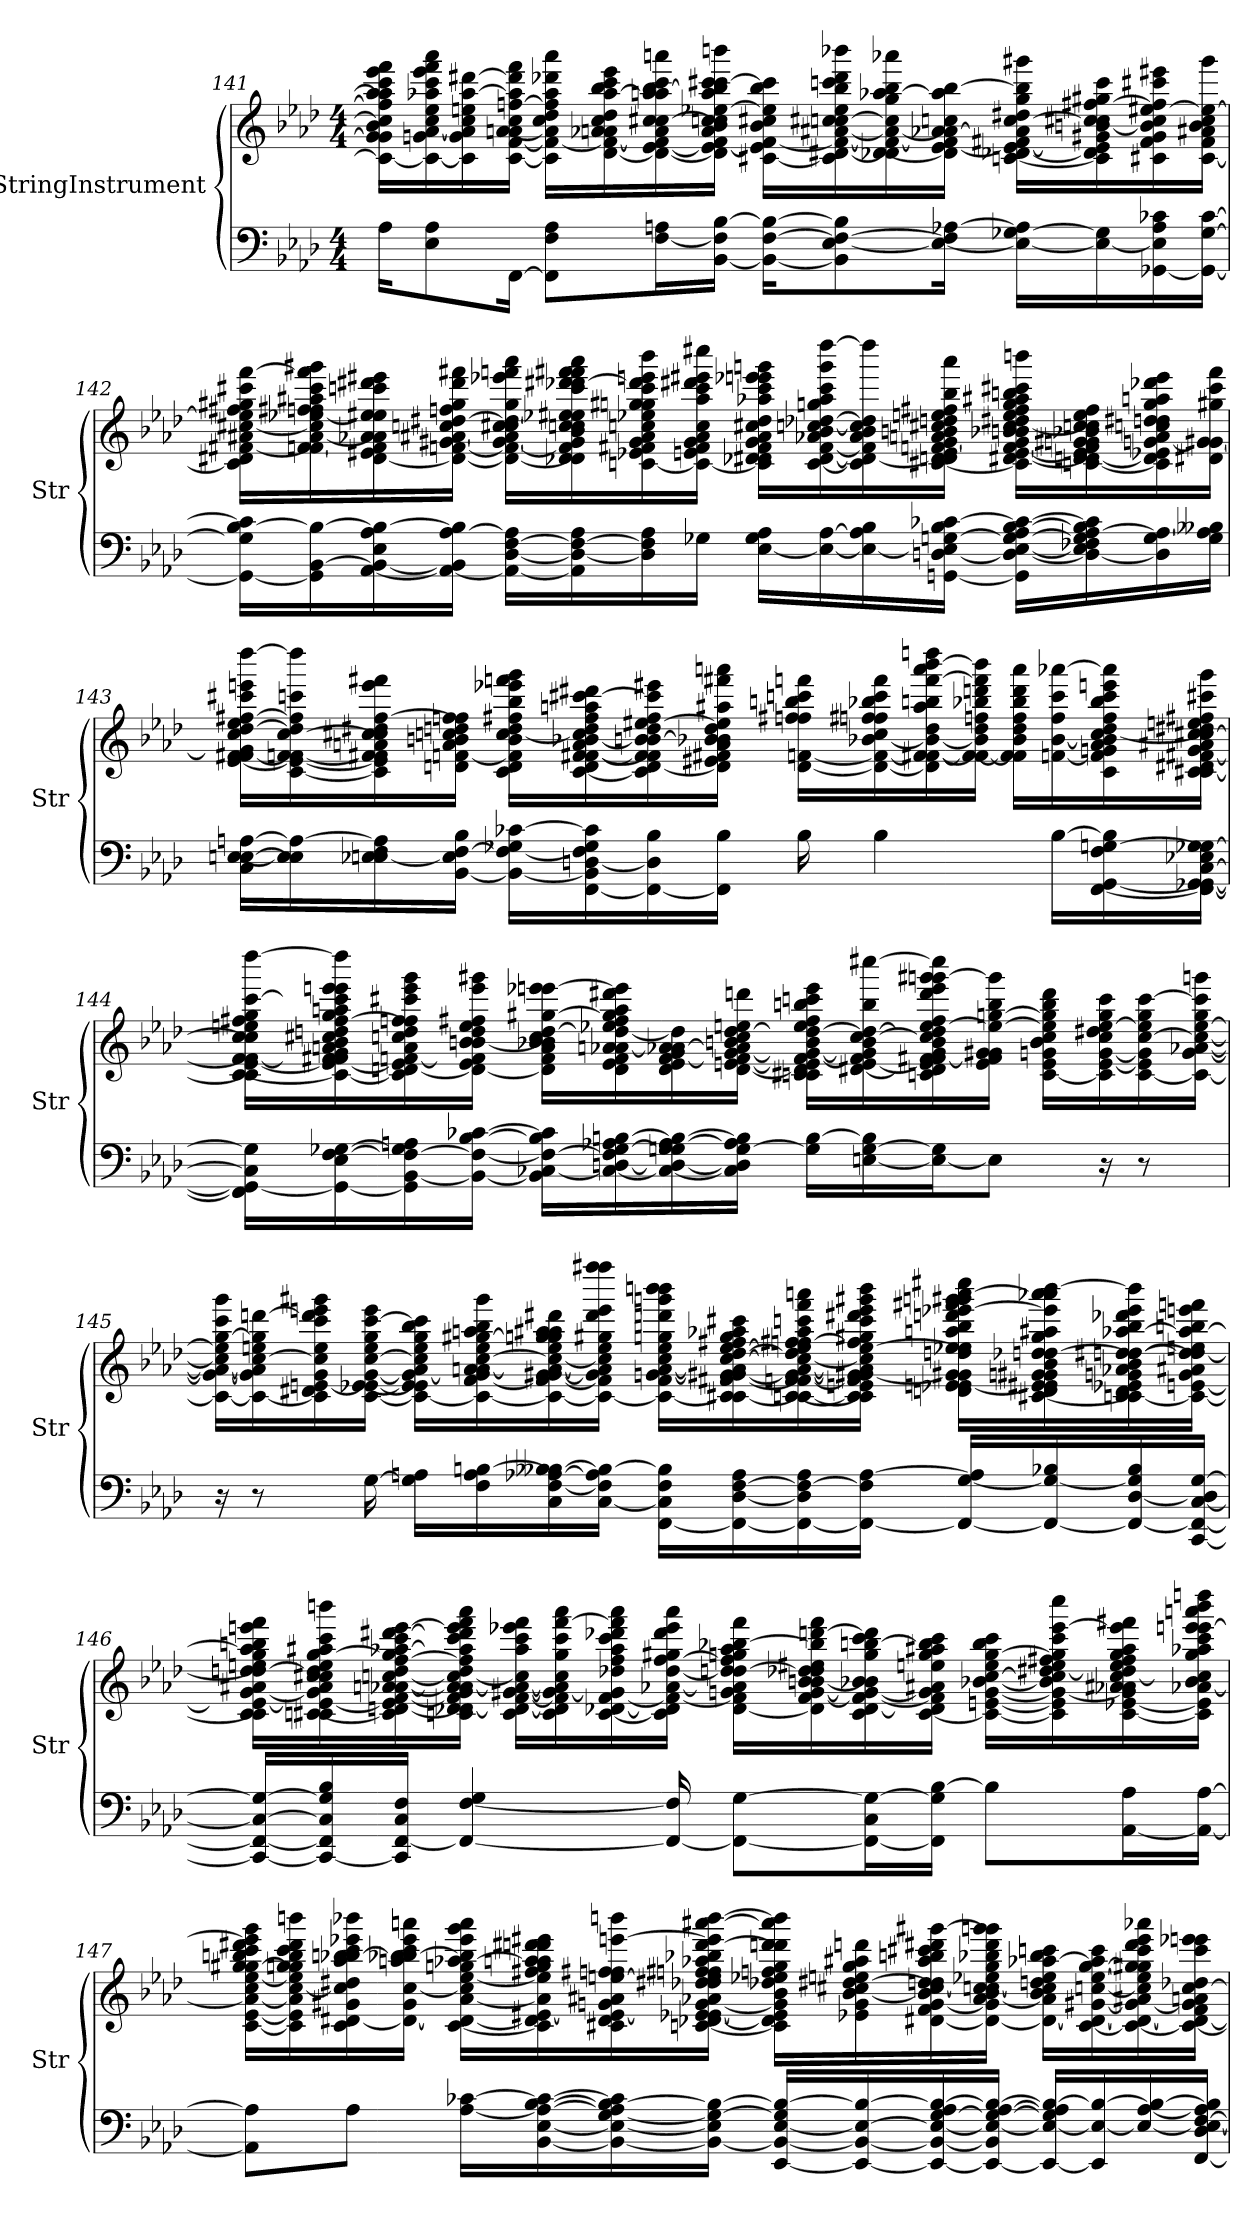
**kern	**kern
*part2	*part1
*staff2	*staff1
*I"StringInstrument	*I"StringInstrument
*I'Str	*I'Str
!!LO:PB:g=z
*clefF4	*clefG2
*k[b-e-a-d-]	*k[b-e-a-d-]
*M4/4	*M4/4
=141	=141
16A-\KL	16c\_ 16g\ 16g#\] 16b-\ 16cc\] 16ff#\] 16aa-\ 16aa#\] 16ccc\ 16eee-\ 16fff\LL
8E-\ 8A-\	16c\_ 16gn\ [16a-\ 16cc\ 16ee-\ 16aa-X\ 16ccc\ 16eee-\ 16fff\ 16aaa-\
.	16c\] 16g\ 16a-\] 16cc\ 16een\ [16aa-\ [16ddd#X\
[16FF\Jk	[16c\ [16f\ [16a-\ 16an\ 16cc\ [16ffn\ 16aa-\] 16ddd#\] 16fff\JJ
8FF\] 8F\ 8A-\L	16c\] 16f\_ 16a-\] 16cc\ 16dd-\ 16ff\] 16aa-\ 16ddd-X\ 16aaa-\LL
.	[16d-\ 16f\_ 16a-X\ 16an\ 16cc\ 16dd-\ [16aa-\ 16bb-\ 16ccc\ 16eee-\
[16F\ 16An\L	16d-\_ [16e-\ 16f\] 16a\ 16cc\ [16cc#X\ 16aa-\] 16aan\ [16bb-\ 16ccc\ 16aaan\
[16BB-\ 16F\] [16B-\JJ	16d-\] 16e-\_ 16f\ 16a\ 16b-\ 16ccn\ 16cc#\] [16ee-X\ 16aa\ 16bb-\] [16ccc\ 16ccc#X\ 16bbbn\JJ
16BB-\_ [16F\ 16B-\_KL	[16c#X\ 16e-\] [16f\ 16b-\ 16cc#X\ 16ee-\] 16bb-\ 16ccc\]LL
8BB-\] [8E-\ 8F\_ 8B-\]	16c#\] [16d#X\ 16f\_ [16a#X\ 16ccn\ [16cc#X\ 16ee-\ 16bb-\ 16cccn\ 16ddd-\ 16bbb-X\
.	[16d-X\ 16d#\] 16f\_ 16a#\_ 16cc#\] 16gg\ [16aa-X\ 16bb-\ 16aaa-X\
16E-\_ 16F\] [16A-X\Jk	16d-\] [16e-\ 16f\] 16a-X\ 16a#\_ 16ccn\ 16aa-\] [16bb-\JJ
16E-\_ [16G-X\ 16A-\]LL	[16cn\ [16d-X\ 16e-\_ 16f#X\ 16a#\] [16cc\ 16dd#X\ 16gg\ 16bb-\] 16ggg#X\LL
16E-\_ 16G-\]	16c\] 16d-\] 16e-\] 16g#X\ [16bn\ 16cc\] 16cc#X\ [16ff#X\ 16gg#X\ 16ccc\
[16GG-X\ 16E-\] 16A-\ 16c-X\	16c#X\ 16f#\ 16g#\ 16b\] 16cc#\ [16ee#X\ 16ff#\] 16ccc#X\ 16eee#X\
16GG-\_ [16G-\ [16c-\JJ	[16c#\ 16f#\ 16a#X\ 16b\ 16cc#\ 16ee#\_ 16ggg#\JJ
!!LO:LB:g=z
=142	=142
16GG-\_ 16G-\] [16B-\ 16c-\]LL	16c#\] 16d#X\ [16f#X\ 16a#X\ [16cc#X\ 16ee#\] 16ff#X\ 16gg#X\ 16ccc#X\ [16fff\LL
16GG-\] [16BB-\ 16B-\_	16fn\ 16f#\_ [16a#\ 16cc#\] [16ee-X\ 16ffn\ 16ff#X\ 16aa#X\ 16ccc#\ 16fff\] 16ggg#X\
[16AA-\ 16BB-\_ 16E-\ 16A-\ 16B-\_	[16d#\ 16e#X\ 16f#\] 16a-X\ 16a#\] 16ee-\] 16ee#X\ 16cccn\ 16ddd#X\ 16eee#X\
16AA-\_ 16BB-\] [16A-\ 16B-\]JJ	16d#\_ [16fn\ 16g#X\ [16a#X\ 16ccn\ [16dd#X\ 16ffn\ 16gg#\ 16ddd#\ 16fff#X\JJ
16AA-\_ [16D-\ [16F\ 16A-\]LL	16d#\_ 16f\_ [16g#\ 16a#\] 16cc\ [16cc#X\ 16dd#\] 16gg#\ 16eee-X\ 16fffn\ 16aaa-\LL
16AA-\] 16D-\_ 16F\_ 16A-\	16d-X\ 16d#\] 16f\] 16g#\] 16b-\ 16ccn\ 16cc#\] 16ee-X\ 16ee#X\ 16ccc\ [16ddd-X\ 16ddd#X\ 16fff\ 16fff#X\ 16aaa-\
16D-\] 16F\] 16A-\	[16cn\ 16e-X\ 16f#X\ 16g#\ 16a#\ 16ccn\ 16ee-X\ 16ggn\ 16gg#X\ 16ccc\ 16ddd-\] 16eeen\ 16bbb-\
16G-X\JJ	16c\_ 16en\ 16f#\ 16g#\ 16a#\ 16cc\ 16aa#\ 16ccc\ 16ddd#X\ 16eee#X\ 16cccc#X\JJ
[16E-\ 16G-\ 16A-\LL	16c\] 16d-X\ 16d#X\ 16f#\ 16g#\ 16a#\ 16cc#X\ 16dd#\ 16aa-X\ 16ccc\ 16eee-X\ 16eeen\ 16gggn\LL
16E-\_ [16A-\	[16c\ [16d#\ [16f#\ 16a-X\ 16b-\ [16ccn\ [16dd-X\ 16ggn\ 16aa-\ 16ccc\ 16ggg\ [16dddd-\
16E-\_ 16A-\] 16B-\	16c\] 16d#\_ 16f#\] 16a-\ 16b-\ 16cc\] 16dd-\] 16dddd-\]
[16GGn\ [16Dn\ 16E-\] [16Gn\ 16B-\ [16c-X\JJ	[16c#X\ 16dn\ 16d#\] 16e\ 16fn\ [16g#\ 16an\ 16bn\ 16cc#X\ 16ddn\ 16een\ 16ff#X\ 16bb-\ 16aaa-\JJ
16GG\] 16D\_ [16E-\ 16G\_ 16A-\ [16B-\ 16c-\_LL	16c#\] [16d#X\ [16e\ [16f\ 16g#\] 16b-X\ 16bn\ [16cc#\ 16dd#X\ 16ee\ 16ff#\ 16gg\ 16aa#X\ 16bbn\ 16ccc#X\ 16bbbn\LL
16D\_ 16E-\] 16F-X\ 16G\] [16A-\ 16B-\] 16c-\]	[16cn\ [16dn\ 16d#\] 16e\] 16f\] 16gn\ 16g#X\ 16b-X\ 16ccn\ 16cc#\] 16ee\ 16ff#\
16D\] [16G\ 16A-\]	16c\] 16d\] 16e-X\ [16gn\ 16a\ 16ccn\ 16ddn\ 16dd#X\ 16gg\ 16aan\ 16ddd-X\ 16eee\
16G\] 16A-\ 16B--X\JJ	16d#X\ 16g\] [16g#X\ 16gg#X\ 16ccc#\ 16fff#\JJ
!!LO:LB:g=z
=143	=143
16C\ [16E-\ [16En\ [16An\LL	[16e-\ 16f\ [16f#X\ 16g#\] 16cc\ [16dd-\ 16ee-\ [16ff#X\ 16ccc#X\ 16eeen\ [16dddd-\LL
16E-\] 16E\] 16A\_	[16c\ 16e-\_ [16fn\ 16f#\] [16cc\ 16dd-\] 16ff#\] 16cccn\ 16dddd-\]
16E-X\ [16En\ 16F\ 16A\]	16c\] 16e-\] 16f\] 16f#X\ 16an\ 16cc\] 16cc#X\ 16dd#X\ [16ff#\ 16eee\ 16fff#X\
[16BB-\ 16E\] [16F\ 16B-\JJ	16dn\ [16fn\ 16a\ 16bn\ 16ccn\ 16ddn\ 16ffn\ 16ff#\]JJ
16BB-\_ 16F\_ 16G-X\ [16c-X\LL	16c\ 16d\ 16f\] 16b\ [16cc\ 16dd\ 16ff#X\ 16bb-\ 16eee-X\ 16fffn\ 16ggg\LL
[16FF\ 16BB-\] [16Dn\ 16F\] 16G-\ 16c-\]	[16c\ 16d\ [16f\ [16f#X\ 16a\ [16b-X\ 16cc\] 16dd\ 16ff#\ 16aan\ [16ccc#X\ 16ddd#X\
16FF\_ 16D\] 16B-\	16c\] [16d\ 16f\] 16f#\] 16b-\] [16bn\ 16dd\ [16ee#X\ 16ff#\ 16ccc#\] 16eee#X\
16FF\] 16B-\JJ	16d\] 16e#X\ 16f#X\ 16a\ 16b-X\ 16b\] 16dd\ 16ee#\] 16aa#X\ 16fff#X\ 16aaan\JJ
16B-\	[16d\ [16fn\ 16ffn\ 16ff#X\ 16bbn\ 16cccn\ 16fffn\LL
4B-\	16d\_ 16f\_ [16b-X\ 16cc\ 16ffn\ 16ff#X\ 16bb-X\ 16ccc\ 16fff\
.	16d\] 16f\_ [16f#X\ 16b-\_ 16dd\ 16aa#\ 16bbn\ [16fff\ 16aaa\ [16bbb-\ 16ddddn\
.	16f\_ 16f#\_ 16b-\] 16dd\ 16ffn\ 16bb-X\ 16dddn\ 16fff\] 16bbb-\]JJ
.	16f\] 16f#\] 16b-\ 16dd\ 16ff\ 16bb-\ 16ddd\ 16aaa\LL
[16B-\LL	[16fn\ [16b-\ 16ff\ 16ccc\ [16aaa-X\
[16FF\ [16GG\ 16F\ [16Gn\ 16B-\]	16c\ 16f\] 16gn\ 16a\ 16b-\] [16cc\ 16dd\ 16ff\ 16bb-\ 16ccc\ 16eeen\ 16aaa-\]
16FF\_ [16GG-X\ 16GG\] [16C\ 16E-X\ [16G-X\ 16G\]JJ	16c\ [16c#X\ 16d#X\ [16f#X\ 16g\ 16a#X\ 16cc\] [16cc#X\ 16dd#X\ 16een\ 16ff#X\ 16ccc#X\ 16ggg\JJ
!!LO:LB:g=z
=144	=144
16FF\] 16GG-\_ 16C\] 16G-\]LL	[16c\ 16c#\] [16e-\ [16f\ 16f#\] 16cc\ 16cc#\] 16een\ 16ff#X\ 16gg\ [16ccc\ [16dddd-\LL
16GG-\_ 16E-\ [16F\ [16G-X\	16c\_ 16e-\_ 16f\] 16f#X\ 16g\ 16an\ 16b-\ 16cc#X\ 16ddn\ [16ff#\ 16gg\ 16aan\ 16ccc\] 16eee-\ 16eeen\ 16dddd-\]
16GG-\] [16BB-\ 16F\_ 16G-\] 16An\	16c\] [16dn\ 16e-\] [16fn\ 16a\ 16ccn\ 16dd\ 16ffn\ 16ff#\] 16ccc#X\ 16eee\ 16ggg\
16BB-\_ 16F\_ [16B-\ [16c-X\JJ	16d\_ 16e-\ 16f\] 16b-\ [16bn\ 16dd\ 16ee\ 16ff#X\ 16eee\ 16ggg#X\JJ
16BB-\] [16C-X\ 16F\_ 16B-\] 16c-\]LL	16d\] 16f\ 16a\ 16b-X\ 16b\] 16cc\ [16dd\ [16gg#X\ 16eee-X\ [16eeen\LL
16C-\_ [16Dn\ 16F\] [16G-\ 16A-X\ [16Bn\	16d\ 16e-\ 16f\ 16a-X\ [16an\ 16dd\_ 16ee-X\ 16ff#\ 16gg#\] 16aa\ 16ddd#X\ 16eee\]
16C-\_ 16D\_ 16G-\] 16Gn\ [16A-\ 16B\_	16d\ 16e-\ [16f\ 16g\ 16a-X\ 16a\_ 16dd\]
16C-\] 16D\] [16G\ 16A-\] 16B\]JJ	[16d\ [16en\ 16f\] [16g\ 16a\] 16bn\ 16cc\ [16dd\ 16een\ 16dddn\JJ
16G\] [16B\LL	16cn\ 16c#X\ 16d\] 16e\] [16f\ 16g\_ 16b\ 16dd\_ 16ee\ 16ff#\ 16bbn\ 16cccn\ 16eee\LL
[16En\ [16G\ 16B\]	[16d#X\ [16e\ 16f\] 16g\] 16b\ [16cc\ 16dd\_ 16bb\ [16cccc#X\
16E\_ 16G\]J	16cn\ 16d#\] 16e\] 16f\ [16f#X\ 16g\ 16b\ 16cc\] 16dd\] [16ee\ 16ff#\ 16ddd\ 16eee\ 16gggn\ [16ggg#X\ 16cccc#\]
8E\J]	16e\ 16f#\] 16g\ 16g#X\ 16ee\_ [16ggn\ 16bb\ 16ggg#\]JJ
.	[16c\ 16e\ 16gn\ 16b\ 16cc\ 16ee\] 16gg\] 16bb\ 16ddd\LL
16r	16c\] [16e\ [16g\ 16cc\ 16dd#X\ [16ee\ 16gg\ 16ccc\
8r	[16c\ 16e\] 16g\] [16cc\ 16ee\] 16gg\ [16ccc\
.	16c\_ [16g\ [16a-X\ 16cc\_ [16ee\ 16gg\ 16ccc\] 16gggn\JJ
!!LO:LB:g=z
=145	=145
16r	16c\_ 16g\_ 16a-\_ 16cc\] 16ee\] [16gg\ 16ccc\ 16ggg\LL
8r	16c\_ 16g\] 16a-\] [16cc\ 16een\ 16gg\] [16dddn\
.	16c\] 16d#X\ [16en\ 16g\ 16cc\] 16ee\ 16ccc\ 16ddd\] 16eeen\ 16ggg#X\
[16G\	[16c\ [16e-X\ 16e\_ [16g\ [16cc\ 16ee\ 16gg\ [16ccc\ 16eee\JJ
16G\] 16An\LL	16c\_ 16e-\] 16e\] 16g\_ 16a-\ 16cc\] 16ee\ 16gg\ 16bb-\ 16ccc\]LL
16F\ 16A\ [16Bn\	16c\_ [16f\ 16g\] 16a-\ [16an\ [16cc\ 16ee\ [16gg#X\ 16aan\ 16bb-\ 16ggg#\
16C\ [16F\ [16A-X\ [16B--X\ 16B\]	16c\_ 16f\_ 16g\ [16g#X\ 16a\_ 16cc\_ 16ee\ 16ggn\ 16gg#\] 16aa\ 16aa#X\ 16ddd#X\
[16C\ 16F\] 16A-\] 16B--\_JJ	16c\_ 16f\] 16g#\] 16a\] 16cc\] 16ee\ 16gg#X\ 16ddd#\ 16eee\ 16ffff\ 16ffff#X\JJ
[16FF\ 16C\] 16F\ 16B--\]LL	16c\_ 16f\ [16gn\ [16a\ 16cc\ 16ee\ 16ggn\ 16dddn\ 16gggn\ 16bbb-\ 16bbbn\LL
16FF\_ [16D-\ [16F\ 16A-\	16c\] [16c#X\ [16f#X\ 16g\_ 16g#X\ 16a\] [16cc\ [16dd-\ [16ee\ 16ff#X\ 16gg\ 16aa-X\ 16ccc#X\
16FF\_ 16D-\] 16F\_ 16A-\	[16cn\ 16c#\_ [16fn\ 16f#\] 16g\_ [16a\ 16cc\_ 16dd-\] 16ee\] [16ffn\ 16ff#X\ 16aa-\ 16cccn\ 16fff\ 16aaan\
16FF\_ 16F\] [16A-\JJ	16c\] 16c#\] 16en\ 16f\] 16g\_ 16g#X\ 16a\] 16cc\] [16ee\ 16ff\] 16gg#X\ 16ccc\ 16ddd#X\ 16eee\ 16ggg#X\ 16bbb\JJ
16FF/_ [16G/ 16A-/]LL	16dn\ [16e-X\ 16en\ 16g\] 16g#X\ 16ddn\ 16ee-X\ 16ee\] 16aan\ 16bb-\ 16dddn\ [16eee-X\ 16fff#X\ 16gggn\ 16ggg#X\ [16aaa\ 16cccc#X\LL
16FF/_ 16G/_ 16B-X/	[16c#X\ 16d\ 16e-\] 16e#X\ 16gn\ 16g#X\ 16b-\ [16dd-X\ 16ddn\ 16gg#\ 16aa#X\ 16eee-\] 16aaa-X\ 16aaa\] [16bbb\
16FF/_ [16D-/ 16G/] 16B-/	16cn\ 16c#\_ 16d\ 16e-X\ 16gn\ 16a-X\ 16b-\ 16dd-\_ [16ddn\ 16dd#X\ [16aa-X\ 16bb-\ 16ddd-X\ 16eee-\ 16bbb\]
[16CC/ 16FF/_ [16C/ 16D-/] [16G/JJ	16c#\_ [16en\ 16g\ 16a#X\ 16dd-\_ 16dd\] 16een\ 16aa-\_ 16bbn\ 16eeen\ 16fffn\JJ
!!LO:LB:g=z
=146	=146
16CC/_ 16FF/_ 16C/_ 16G/_LL	16c\ 16c#\] 16e\_ [16g\ 16a#X\ 16dd-\] [16ddn\ 16een\ 16gg\ 16aa-\] 16bbn\ 16eeen\ 16fff\LL
16CC/_ 16FF/] 16C/] 16G/] 16B-/	[16cn\ 16c#X\ 16e\_ 16g\] 16a#\ 16cc\ 16cc#X\ 16dd\] 16ee\ [16gg\ 16aa#X\ 16ccc\ 16bbbn\
16CC/] [16FF/ 16C/ 16F/JJ	16c\] [16dn\ 16e\] [16f\ [16a-X\ [16an\ [16ccn\ 16dd\ [16ff\ 16gg\] [16aa-X\ 16ccc\ [16ddd#X\ [16eee\
4FF/_ [4F/ 4G/	16cn\ 16d-X\ 16d\_ 16f\] 16g\ 16a-\] 16a\_ 16cc\_ 16dd\ 16ff\] 16aa-\] 16ccc\ 16ddd#\] 16eee\] 16fff\ 16aaa-\JJ
.	16c\ 16d\_ [16f\ [16g#X\ 16a\_ 16cc\] 16aa-\ 16ccc\ 16eee-X\ 16fff\LL
.	16c\ 16d\] 16f\] 16g#\_ 16a\] 16cc\ 16gg\ 16ccc\ [16fff\ 16aaa-\
.	[16c\ [16d-X\ [16f\ 16g#\] 16dd-X\ 16ff\ 16aa-\ 16ccc\ 16ddd-X\ 16fff\] 16aaa-\
16FF/_ 16F/]	16c\] 16d-\] 16f\_ [16a-X\ [16dd-\ [16ff\ 16gg#X\ 16ddd-\ 16eee-\ 16aaa-\JJ
8FF\_ [8G\L	[16d-\ 16f\] 16gn\ 16a-\] 16dd-\] [16ddn\ 16ff\] 16ggn\ 16aa-\ [16bb-X\ 16fff\LL
.	16d-\] [16f\ [16g\ 16b-\ [16bn\ 16dd-X\ 16dd\] 16ee#X\ 16bb-\] [16dddn\ 16fff\
16FF\_ 16C\ 16G\_L	16c\ [16d-\ 16f\_ 16g\_ 16b-X\ 16b\] 16gg\ [16bbn\ 16ccc\ 16ddd\]
16FF\] 16G\] [16B-\JJ	[16c\ 16d-\] 16f\] 16g\] 16a#X\ 16een\ 16gg\ 16aa#X\ 16bb\] 16ccc\JJ
8B-\L]	16c\_ [16en\ [16g\ [16b-X\ [16cc\ 16ee\ [16gg\ 16bb\ 16ccc\LL
.	16c\] 16e\] 16g\_ 16b-\] 16cc\] [16dd#X\ 16ee\ 16ff#X\ 16gg\] 16ccc\ [16eee-\ 16cccc\
[16AA-\ 16A-\L	[16c\ [16e-X\ 16g\] 16a-X\ 16a#X\ [16cc\ 16dd#\] 16ee\ 16ff#\ 16gg\ 16aa#\ 16eee-\] 16fff#X\
16AA-\_ [16A-\JJ	16c\] 16e-\] [16a-X\ 16b-\ 16cc\] 16gg\ 16aa-X\ 16ccc\ 16eee-\ [16eeen\ 16aaan\ 16bbb\ 16ddddn\JJ
!!LO:PB:g=z
=147	=147
8AA-\] 8A-\]L	[16c\ [16e-\ 16a-\_ 16cc\ [16ee-\ 16gg\ [16gg#X\ 16bbn\ 16ccc\ 16ddd#X\ 16eee\] 16ggg\LL
.	16c\] 16e-\] 16a-\] [16cc\ 16ee-\] 16ggn\ 16gg#\] 16bb\ 16ccc\ 16ddd#\ 16bbbn\
8A-\J	16c\ [16d#X\ 16g#X\ 16cc\] 16dd#X\ 16aa-\ 16bb-X\ [16bbn\ 16ccc\ 16eee-X\ 16bbb-X\
.	16d#\_ 16g#\ [16cc\ 16aan\ [16bb-X\ 16bb\] 16ccc\ 16eee-\ 16aaan\JJ
[16A-\ [16c-X\LL	[16c\ 16d#\_ [16a-\ 16cc\] [16ee-\ 16ggn\ [16aa-X\ 16bb-\] 16eee-\ 16ggg\ 16aaa\LL
[16BB-\ [16E-\ 16A-\_ [16B-\ 16c-\_	16c\] 16d#\] [16e#X\ 16a-\] 16ee-\] 16ff#X\ 16gg\ 16aa-\] 16aan\ 16dddn\ 16ddd#X\ 16eee#X\
16BB-\_ 16E-\_ [16G\ 16A-\] 16B-\_ 16c-\]	16c#X\ 16d#\ 16e#\_ 16gn\ 16a#X\ [16een\ 16ffn\ 16ff#X\ [16eeen\ 16bbbn\
16BB-\_ 16E-\] 16G\_ 16B-\_JJ	[16cn\ [16d-X\ 16e-X\ 16e#\_ [16g\ 16a-X\ 16dd-X\ 16dd#X\ 16ee\] 16ffn\ 16ff#X\ 16aa-X\ 16bb-X\ [16ddd#\ 16eee\] [16aaa#X\ [16bbb\JJ
[16EE-/ 16BB-/_ [16E-/ 16G/] 16B-/_LL	16c\] 16d-\] 16e#\] 16g\] 16b-\ 16dd-X\ 16ee-X\ 16ffn\ 16gg\ 16dddn\ 16ddd#\] 16aaa#\] 16bbb\]LL
16EE-/_ 16BB-/_ 16E-/_ 16B-/_	16e-X\ 16g\ [16b-\ 16cc#X\ [16dd#X\ 16een\ 16gg\ 16aa#X\ 16dddn\
16EE-/_ 16BB-/_ 16E-/_ [16G/ 16A-/ 16B-/_	[16d#X\ 16f\ [16g\ 16b-\] [16cc#\ 16ddn\ 16dd#\] 16aa#\ 16bbn\ 16ccc#X\ 16ddd#X\ [16ggg#X\
16EE-/_ 16BB-/] 16E-/_ 16G/_ [16A-/ 16B-/_JJ	16d#\_ 16g\] [16a-\ 16b-\ [16ccn\ 16cc#\] 16ee-X\ 16gg\ 16bb-X\ 16ddd#\ 16gggn\ 16ggg#\]JJ
16EE-/_ 16E-/_ 16G/] 16A-/] 16B-/_LL	16d#\_ 16a-\] 16b-\ 16cc\] 16ddn\ 16ee-\ [16aa-X\ 16bb-\ 16cccn\LL
16EE-/] 16E-/_ 16B-/_	[16c\ 16d#\_ [16g#X\ [16ccn\ [16ee-\ [16gg\ 16aa-\] 16ccc\
16E-/_ [16A-/ 16B-/_	16c\_ 16d#\_ 16g#\_ 16a#X\ 16cc\] 16ee-\] 16gg\] 16gg#X\ 16ccc\ 16ddd#\ 16eee\ 16aaa-X\
[16FF/ 16D-/ 16E-/_ [16F/ 16A-/] 16B-/]JJ	16c\_ 16d#\_ 16f\ 16g#\] 16an\ [16cc\ 16dd-X\ 16ccc\ 16eee-X\ 16eeen\JJ
=	=
*-	*-
